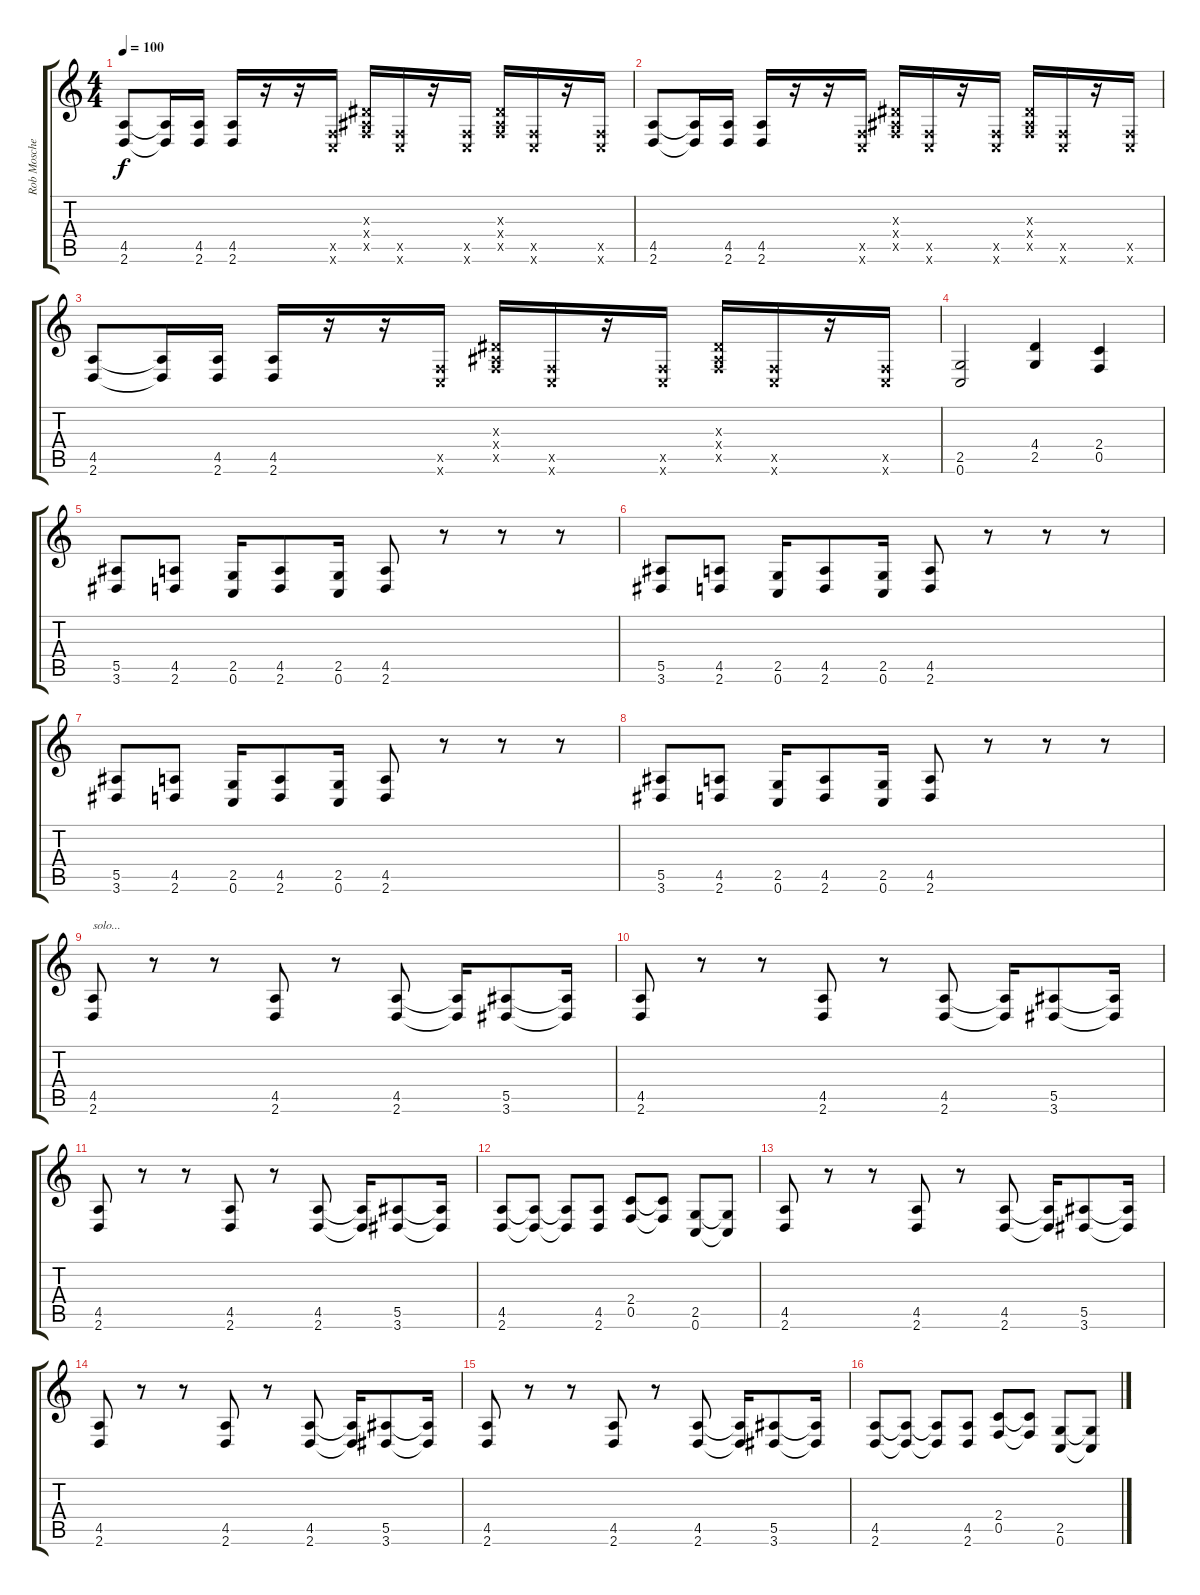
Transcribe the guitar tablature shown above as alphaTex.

\track ("Rob Moschetti" "Rob Mosche") {instrument distortionguitar}
\staff {score tabs}
\tuning (C4 G3 Eb3 Bb2 F2 C2) {hide}
\ts (4 4)
\tempo 100
\clef g2
\ks c
(4.5 2.6).8{dy f} (4.5{t} 2.6{t}).16 (4.5 2.6).16 (4.5 2.6).16 r.16 r.16 (0.5{x} 0.6{x}).16 (0.3{x} 0.4{x} 0.5{x}).16 (0.5{x} 0.6{x}).16 r.16 (0.5{x} 0.6{x}).16 (0.3{x} 0.4{x} 0.5{x}).16 (0.5{x} 0.6{x}).16 r.16 (0.5{x} 0.6{x}).16 |
(4.5 2.6).8 (4.5{t} 2.6{t}).16 (4.5 2.6).16 (4.5 2.6).16 r.16 r.16 (0.5{x} 0.6{x}).16 (0.3{x} 0.4{x} 0.5{x}).16 (0.5{x} 0.6{x}).16 r.16 (0.5{x} 0.6{x}).16 (0.3{x} 0.4{x} 0.5{x}).16 (0.5{x} 0.6{x}).16 r.16 (0.5{x} 0.6{x}).16 |
(4.5 2.6).8 (4.5{t} 2.6{t}).16 (4.5 2.6).16 (4.5 2.6).16 r.16 r.16 (0.5{x} 0.6{x}).16 (0.3{x} 0.4{x} 0.5{x}).16 (0.5{x} 0.6{x}).16 r.16 (0.5{x} 0.6{x}).16 (0.3{x} 0.4{x} 0.5{x}).16 (0.5{x} 0.6{x}).16 r.16 (0.5{x} 0.6{x}).16 |
(2.5 0.6).2 (4.4 2.5).4 (2.4 0.5).4 |
(5.5 3.6).8 (4.5 2.6).8 (2.5 0.6).16 (4.5 2.6).8 (2.5 0.6).16 (4.5 2.6).8 r.8 r.8 r.8 |
(5.5 3.6).8 (4.5 2.6).8 (2.5 0.6).16 (4.5 2.6).8 (2.5 0.6).16 (4.5 2.6).8 r.8 r.8 r.8 |
(5.5 3.6).8 (4.5 2.6).8 (2.5 0.6).16 (4.5 2.6).8 (2.5 0.6).16 (4.5 2.6).8 r.8 r.8 r.8 |
(5.5 3.6).8 (4.5 2.6).8 (2.5 0.6).16 (4.5 2.6).8 (2.5 0.6).16 (4.5 2.6).8 r.8 r.8 r.8 |
(4.5 2.6).8{txt "solo..."} r.8 r.8 (4.5 2.6).8 r.8 (4.5 2.6).8 (4.5{t} 2.6{t}).16 (5.5 3.6).8 (5.5{t} 3.6{t}).16 |
(4.5 2.6).8 r.8 r.8 (4.5 2.6).8 r.8 (4.5 2.6).8 (4.5{t} 2.6{t}).16 (5.5 3.6).8 (5.5{t} 3.6{t}).16 |
(4.5 2.6).8 r.8 r.8 (4.5 2.6).8 r.8 (4.5 2.6).8 (4.5{t} 2.6{t}).16 (5.5 3.6).8 (5.5{t} 3.6{t}).16 |
(4.5 2.6).8 (4.5{t} 2.6{t}).8 (4.5{t} 2.6{t}).8 (4.5 2.6).8 (2.4 0.5).8 (2.4{t} 0.5{t}).8 (2.5 0.6).8 (2.5{t} 0.6{t}).8 |
(4.5 2.6).8 r.8 r.8 (4.5 2.6).8 r.8 (4.5 2.6).8 (4.5{t} 2.6{t}).16 (5.5 3.6).8 (5.5{t} 3.6{t}).16 |
(4.5 2.6).8 r.8 r.8 (4.5 2.6).8 r.8 (4.5 2.6).8 (4.5{t} 2.6{t}).16 (5.5 3.6).8 (5.5{t} 3.6{t}).16 |
(4.5 2.6).8 r.8 r.8 (4.5 2.6).8 r.8 (4.5 2.6).8 (4.5{t} 2.6{t}).16 (5.5 3.6).8 (5.5{t} 3.6{t}).16 |
(4.5 2.6).8 (4.5{t} 2.6{t}).8 (4.5{t} 2.6{t}).8 (4.5 2.6).8 (2.4 0.5).8 (2.4{t} 0.5{t}).8 (2.5 0.6).8 (2.5{t} 0.6{t}).8
